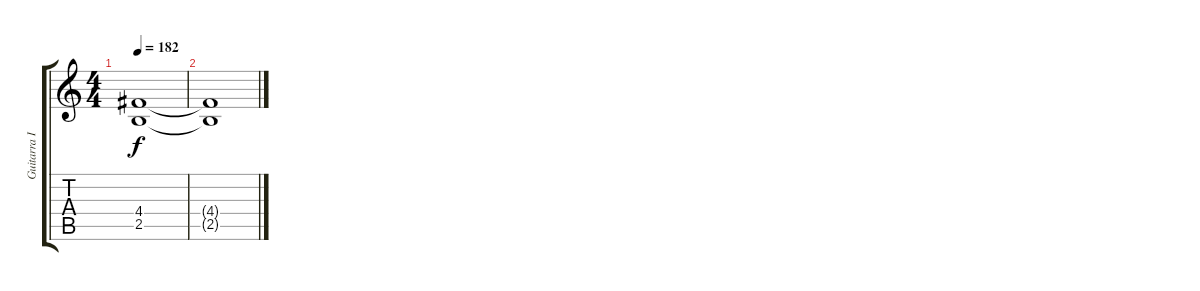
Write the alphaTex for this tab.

\track ("Guitarra II" "Guitarra I") {instrument distortionguitar}
\staff {score tabs}
\tuning (E4 B3 G3 D3 A2 E2) {hide}
\ts (4 4)
\tempo 182
\clef g2
\ks c
(4.4 2.5).1{dy f} |
(4.4{t} 2.5{t}).1
